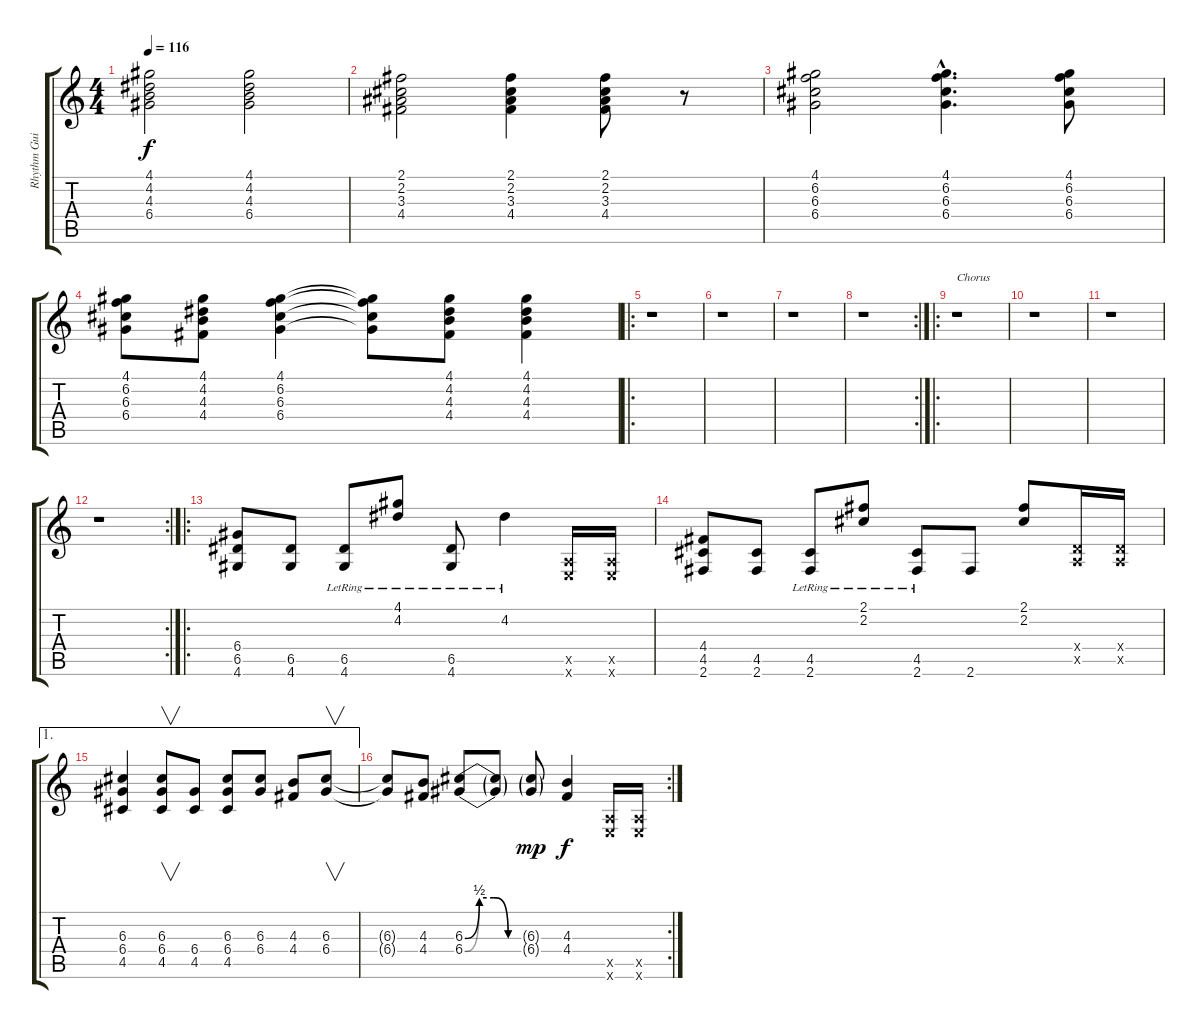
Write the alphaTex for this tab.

\track ("Rhythm Guitar" "Rhythm Gui") {instrument acousticguitarnylon}
\staff {score tabs}
\tuning (E4 B3 G3 D3 A2 E2) {hide}
\ts (4 4)
\tempo 116
\clef g2
\ks c
(4.1 4.2 4.3 6.4).2{dy f} (4.1 4.2 4.3 6.4).2 |
(2.1 2.2 3.3 4.4).2 (2.1 2.2 3.3 4.4).4 (2.1 2.2 3.3 4.4).8 r.8 |
(4.1 6.2 6.3 6.4).2 (4.1{hac} 6.2{hac} 6.3{hac} 6.4{hac}).4{d} (4.1 6.2 6.3 6.4).8 |
(4.1 6.2 6.3 6.4).8 (4.1 4.2 4.3 4.4).8 (4.1 6.2 6.3 6.4).4 (4.1{t} 6.2{t} 6.3{t} 6.4{t}).8 (4.1 4.2 4.3 4.4).8 (4.1 4.2 4.3 4.4).4 |
\ro
r.1 |
r.1 |
r.1 |
\rc 2
r.1 |
\ro
r.1{txt "Chorus"} |
r.1 |
r.1 |
\rc 2
r.1 |
\ro
(6.4 6.5 4.6).8 (6.5 4.6).8 (6.5{lr} 4.6{lr}).8 (4.1{lr} 4.2{lr}).8 (6.5{lr} 4.6{lr}).8 4.2{lr}.4 (0.5{x} 0.6{x}).16 (0.5{x} 0.6{x}).16 |
(4.4 4.5 2.6).8 (4.5 2.6).8 (4.5{lr} 2.6{lr}).8 (2.1{lr} 2.2{lr}).8 (4.5{lr} 2.6{lr}).8 2.6.8 (2.1 2.2).8 (0.4{x} 0.5{x}).16 (0.4{x} 0.5{x}).16 |
\ae 1
(6.3 6.4 4.5).4 (6.3 6.4 4.5).8{v} (6.4 4.5).8 (6.3 6.4 4.5).8 (6.3 6.4).8 (4.3 4.4).8 (6.3 6.4).8{v} |
\rc 2
(6.3{t} 6.4{t}).8 (4.3 4.4).8 (6.3{be (custom 0 0 15 2 30 2 45 0 60 0)} 6.4{be (custom 0 0 15 2 30 2 45 0 60 0)}).8 (6.3{t} 6.4{t}).8 (6.3{g} 6.4{g}).8{dy mp} (4.3 4.4).4{dy f} (0.5{x} 0.6{x}).16 (0.5{x} 0.6{x}).16
